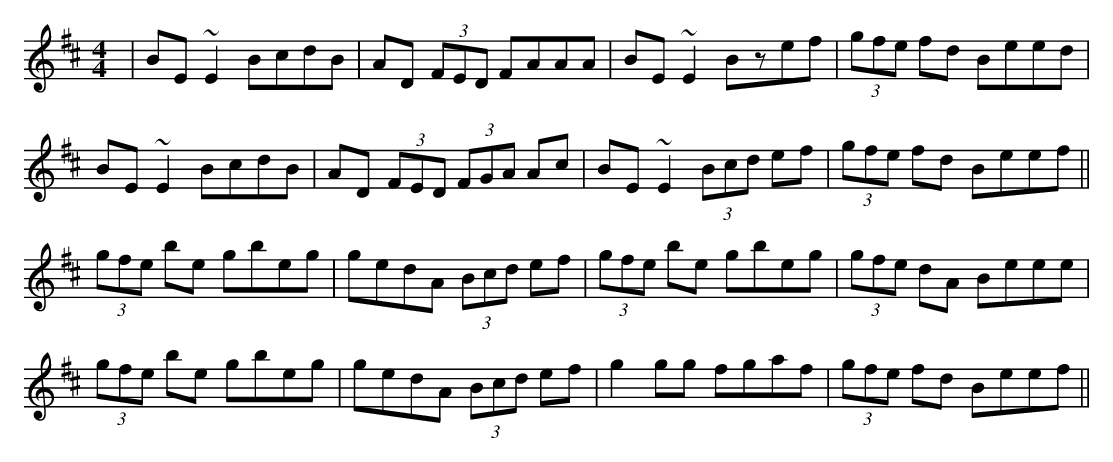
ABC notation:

X:1
M:4/4
K:Edor
|BE ~E2 BcdB|AD (3FED FAAA|BE ~E2 Bzef| (3gfe fd Beed|
BE ~E2 BcdB|AD (3FED (3FGA Ac|BE~E2 (3Bcd ef|(3gfe fd Beef||
(3gfe be gbeg|gedA (3Bcd ef|(3gfe be gbeg|(3gfe dA Beee|
(3gfe be gbeg|gedA (3Bcd ef|g2gg fgaf|(3gfe fd Beef||
